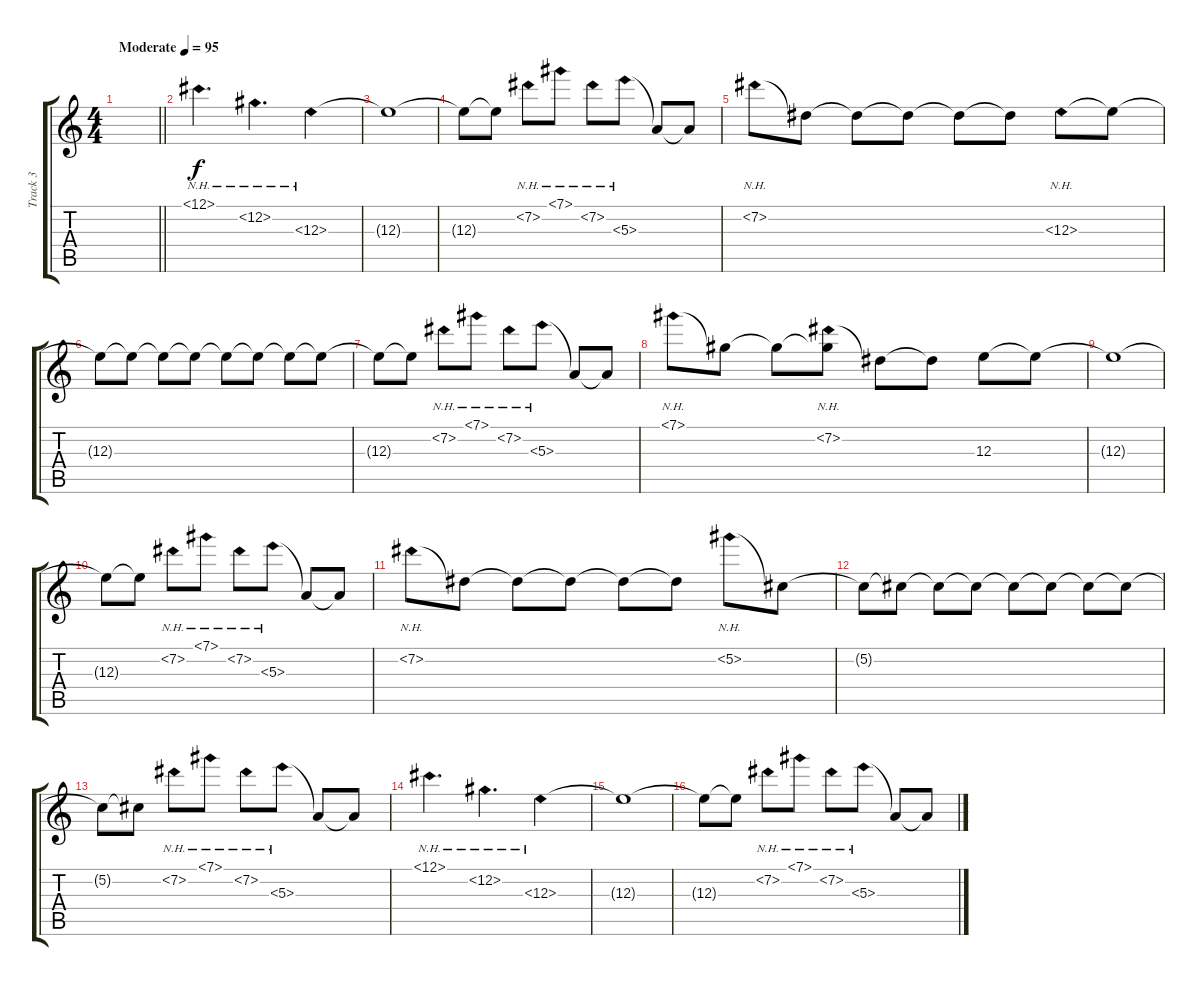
\track ("Track 3" "Track 3") {instrument distortionguitar}
\staff {score tabs}
\tuning (Db4 Ab3 E3 B2 Gb2 Db2) {hide}
\ts (4 4)
\tempo (95 "Moderate")
\clef g2
\barLineRight lightlight
\ks c
|
12.1{nh}.4{d} 12.2{nh}.4{d} 12.3{nh}.4 |
12.3{t}.1 |
12.3{t}.8 12.3{t}.8 7.2{nh}.8 7.1{nh}.8 7.2{nh}.8 5.3{nh}.8 5.3{t}.8 5.3{t}.8 |
7.2{nh}.8 7.2{t}.8 7.2{t}.8 7.2{t}.8 7.2{t}.8 7.2{t}.8 12.3{nh}.8 12.3{t}.8 |
12.3{t}.8 12.3{t}.8 12.3{t}.8 12.3{t}.8 12.3{t}.8 12.3{t}.8 12.3{t}.8 12.3{t}.8 |
12.3{t}.8 12.3{t}.8 7.2{nh}.8 7.1{nh}.8 7.2{nh}.8 5.3{nh}.8 5.3{t}.8 5.3{t}.8 |
7.1{nh}.8 7.1{t}.8 7.1{t}.8 (7.1{t} 7.2{nh}).8 7.2{t}.8 7.2{t}.8 12.3.8 12.3{t}.8 |
12.3{t}.1 |
12.3{t}.8 12.3{t}.8 7.2{nh}.8 7.1{nh}.8 7.2{nh}.8 5.3{nh}.8 5.3{t}.8 5.3{t}.8 |
7.2{nh}.8 7.2{t}.8 7.2{t}.8 7.2{t}.8 7.2{t}.8 7.2{t}.8 5.2{nh}.8 5.2{t}.8 |
5.2{t}.8 5.2{t}.8 5.2{t}.8 5.2{t}.8 5.2{t}.8 5.2{t}.8 5.2{t}.8 5.2{t}.8 |
5.2{t}.8 5.2{t}.8 7.2{nh}.8 7.1{nh}.8 7.2{nh}.8 5.3{nh}.8 5.3{t}.8 5.3{t}.8 |
12.1{nh}.4{d} 12.2{nh}.4{d} 12.3{nh}.4 |
12.3{t}.1 |
12.3{t}.8 12.3{t}.8 7.2{nh}.8 7.1{nh}.8 7.2{nh}.8 5.3{nh}.8 5.3{t}.8 5.3{t}.8
